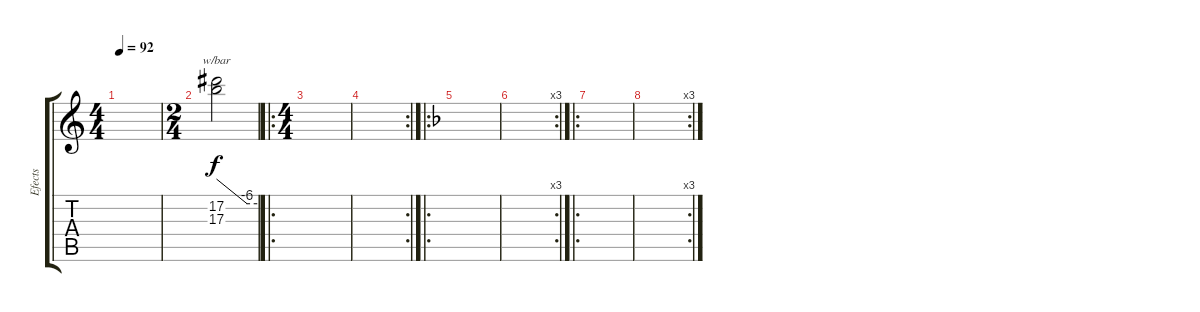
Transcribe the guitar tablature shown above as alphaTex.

\track ("Efects" "Efects") {instrument overdrivenguitar}
\staff {score tabs}
\tuning (Eb4 Bb3 Gb3 Db3 Ab2 Eb2) {hide}
\ts (4 4)
\tempo 92
\clef g2
\ks c
|
\ts (2 4)
(17.2 17.3).2{tbe (custom default 0 0 45 -24 60 -24)} |
\ro
\ts (4 4)
|
\rc 2
|
\ro
\ks f
|
\rc 3
|
\ro
|
\rc 3
